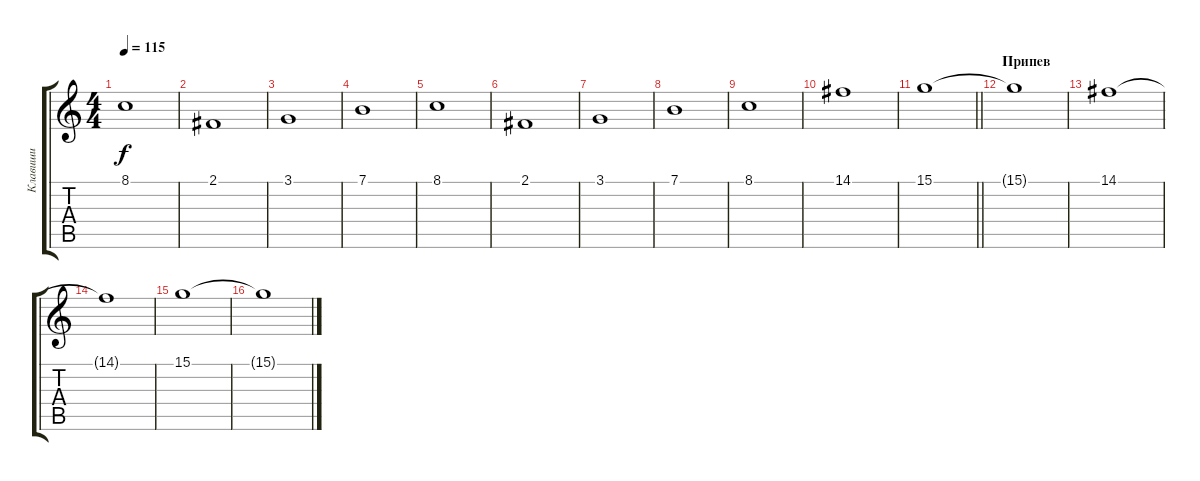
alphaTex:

\track ("Клавиши" "Клавиши") {instrument pad2warm}
\staff {score tabs}
\tuning (E4 B3 G3 D3 A2 E2) {hide}
\ts (4 4)
\tempo 115
\clef g2
\ks c
8.1.1{dy f} |
2.1.1 |
3.1.1 |
7.1.1 |
8.1.1 |
2.1.1 |
3.1.1 |
7.1.1 |
8.1.1 |
14.1.1 |
\barLineRight lightlight
15.1.1 |
\section ("" "Припев")
15.1{t}.1 |
14.1.1 |
14.1{t}.1 |
15.1.1 |
15.1{t}.1
